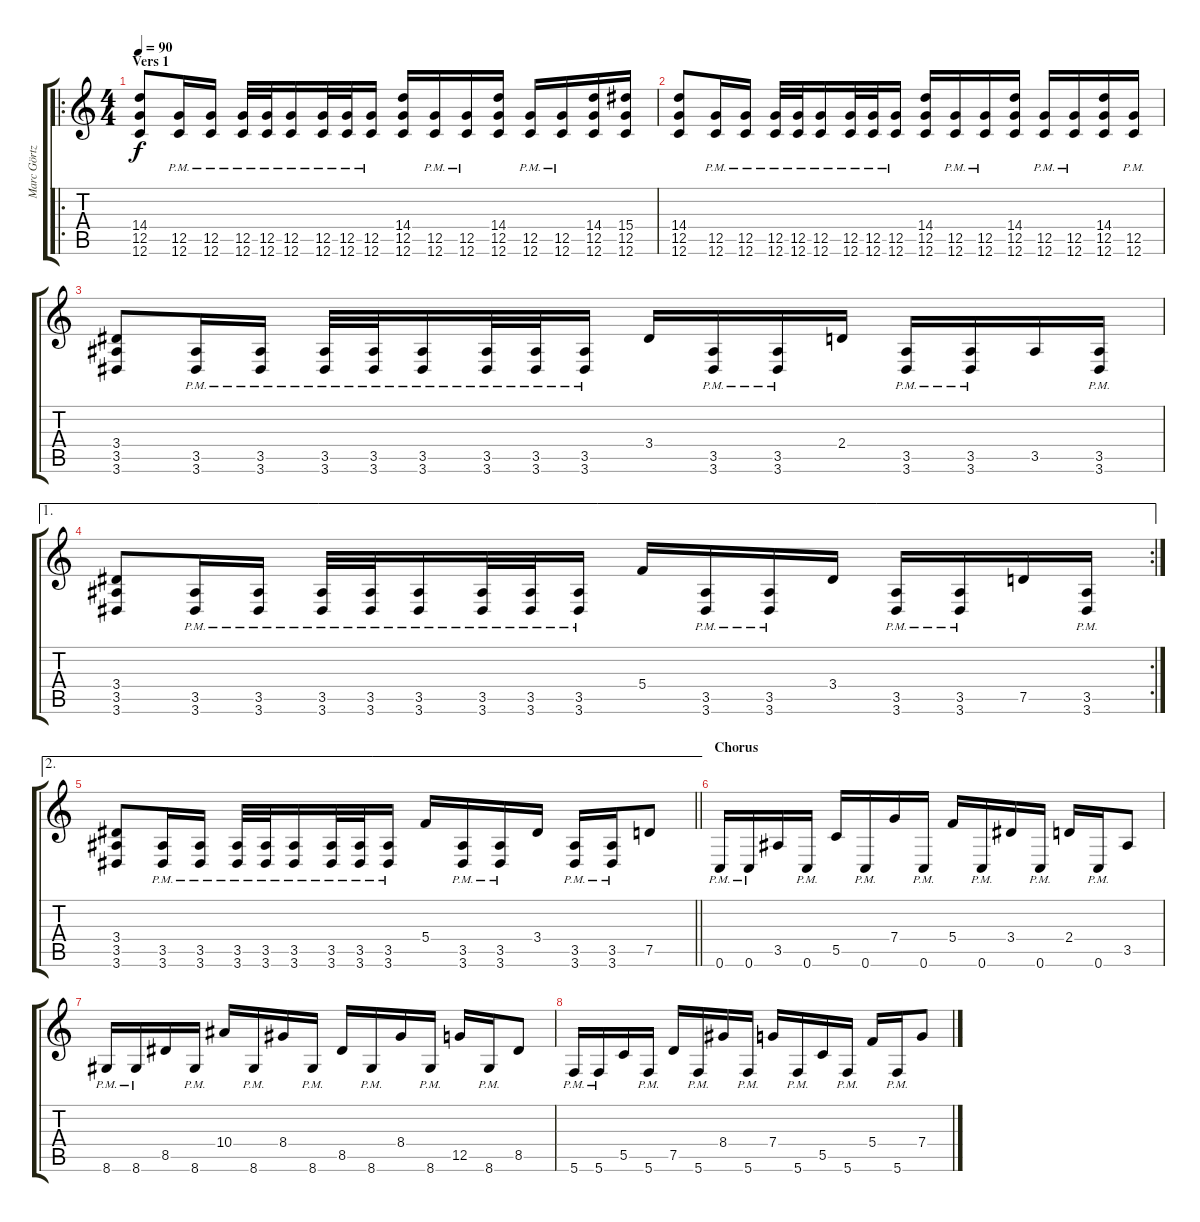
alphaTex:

\track ("Marc Görtz - Guitar" "Marc Görtz") {instrument distortionguitar}
\staff {score tabs}
\tuning (D4 A3 F3 C3 G2 C2) {hide}
\ro
\ts (4 4)
\section ("" "Vers 1")
\tempo 90
\clef g2
\ks c
(14.4 12.5 12.6).8{dy f instrument distortionguitar} (12.5{pm} 12.6{pm}).16 (12.5{pm} 12.6{pm}).16 (12.5{pm} 12.6{pm}).32 (12.5{pm} 12.6{pm}).32 (12.5{pm} 12.6{pm}).16 (12.5{pm} 12.6{pm}).32 (12.5{pm} 12.6{pm}).32 (12.5{pm} 12.6{pm}).16 (14.4 12.5 12.6).16 (12.5{pm} 12.6{pm}).16 (12.5{pm} 12.6{pm}).16 (14.4 12.5 12.6).16 (12.5{pm} 12.6{pm}).16 (12.5{pm} 12.6{pm}).16 (14.4 12.5 12.6).16 (15.4 12.5 12.6).16 |
(14.4 12.5 12.6).8 (12.5{pm} 12.6{pm}).16 (12.5{pm} 12.6{pm}).16 (12.5{pm} 12.6{pm}).32 (12.5{pm} 12.6{pm}).32 (12.5{pm} 12.6{pm}).16 (12.5{pm} 12.6{pm}).32 (12.5{pm} 12.6{pm}).32 (12.5{pm} 12.6{pm}).16 (14.4 12.5 12.6).16 (12.5{pm} 12.6{pm}).16 (12.5{pm} 12.6{pm}).16 (14.4 12.5 12.6).16 (12.5{pm} 12.6{pm}).16 (12.5{pm} 12.6{pm}).16 (14.4 12.5 12.6).16 (12.5{pm} 12.6{pm}).16 |
(3.4 3.5 3.6).8 (3.5{pm} 3.6{pm}).16 (3.5{pm} 3.6{pm}).16 (3.5{pm} 3.6{pm}).32 (3.5{pm} 3.6{pm}).32 (3.5{pm} 3.6{pm}).16 (3.5{pm} 3.6{pm}).32 (3.5{pm} 3.6{pm}).32 (3.5{pm} 3.6{pm}).16 3.4.16 (3.5{pm} 3.6{pm}).16 (3.5{pm} 3.6{pm}).16 2.4.16 (3.5{pm} 3.6{pm}).16 (3.5{pm} 3.6{pm}).16 3.5.16 (3.5{pm} 3.6{pm}).16 |
\ae 1
\rc 2
(3.4 3.5 3.6).8 (3.5{pm} 3.6{pm}).16 (3.5{pm} 3.6{pm}).16 (3.5{pm} 3.6{pm}).32 (3.5{pm} 3.6{pm}).32 (3.5{pm} 3.6{pm}).16 (3.5{pm} 3.6{pm}).32 (3.5{pm} 3.6{pm}).32 (3.5{pm} 3.6{pm}).16 5.4.16 (3.5{pm} 3.6{pm}).16 (3.5{pm} 3.6{pm}).16 3.4.16 (3.5{pm} 3.6{pm}).16 (3.5{pm} 3.6{pm}).16 7.5.16 (3.5{pm} 3.6{pm}).16 |
\ae 2
\barLineRight lightlight
(3.4 3.5 3.6).8 (3.5{pm} 3.6{pm}).16 (3.5{pm} 3.6{pm}).16 (3.5{pm} 3.6{pm}).32 (3.5{pm} 3.6{pm}).32 (3.5{pm} 3.6{pm}).16 (3.5{pm} 3.6{pm}).32 (3.5{pm} 3.6{pm}).32 (3.5{pm} 3.6{pm}).16 5.4.16 (3.5{pm} 3.6{pm}).16 (3.5{pm} 3.6{pm}).16 3.4.16 (3.5{pm} 3.6{pm}).16 (3.5{pm} 3.6{pm}).16 7.5.8 |
\section ("" "Chorus")
0.6{pm}.16 0.6{pm}.16 3.5.16 0.6{pm}.16 5.5.16 0.6{pm}.16 7.4.16 0.6{pm}.16 5.4.16 0.6{pm}.16 3.4.16 0.6{pm}.16 2.4.16 0.6{pm}.16 3.5.8 |
8.6{pm}.16 8.6{pm}.16 8.5.16 8.6{pm}.16 10.4.16 8.6{pm}.16 8.4.16 8.6{pm}.16 8.5.16 8.6{pm}.16 8.4.16 8.6{pm}.16 12.5.16 8.6{pm}.16 8.5.8 |
5.6{pm}.16 5.6{pm}.16 5.5.16 5.6{pm}.16 7.5.16 5.6{pm}.16 8.4.16 5.6{pm}.16 7.4.16 5.6{pm}.16 5.5.16 5.6{pm}.16 5.4.16 5.6{pm}.16 7.4.8
